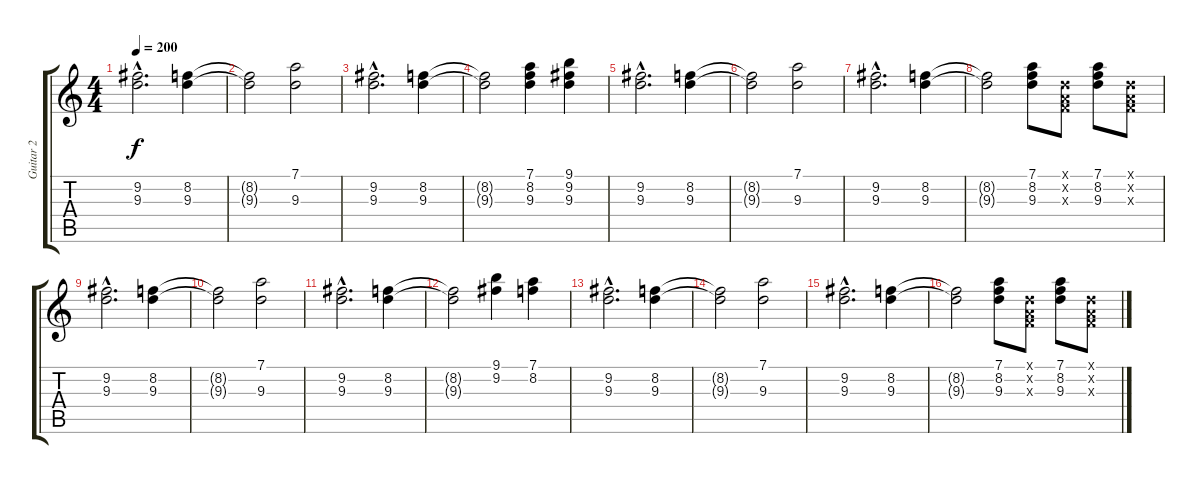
\track ("Guitar 2" "Guitar 2") {instrument distortionguitar}
\staff {score tabs}
\tuning (D4 A3 F3 C3 G2 C2) {hide}
\ts (4 4)
\tempo 200
\clef g2
\ks c
(9.2{hac} 9.3{hac}).2{d dy f volume 14 balance 5 instrument electricguitarclean} (8.2 9.3).4 |
(8.2{t} 9.3{t}).2{volume 14 balance 5 instrument electricguitarclean} (7.1 9.3).2 |
(9.2{hac} 9.3{hac}).2{d volume 14 balance 5 instrument electricguitarclean} (8.2 9.3).4 |
(8.2{t} 9.3{t}).2{volume 14 balance 5 instrument electricguitarclean} (7.1 8.2 9.3).4 (9.1 9.2 9.3).4 |
(9.2{hac} 9.3{hac}).2{d volume 14 balance 5 instrument electricguitarclean} (8.2 9.3).4 |
(8.2{t} 9.3{t}).2{volume 14 balance 5 instrument electricguitarclean} (7.1 9.3).2 |
(9.2{hac} 9.3{hac}).2{d volume 14 balance 5 instrument electricguitarclean} (8.2 9.3).4 |
(8.2{t} 9.3{t}).2{volume 14 balance 5 instrument electricguitarclean} (7.1 8.2 9.3).8 (0.1{x} 0.2{x} 0.3{x}).8 (7.1 8.2 9.3).8 (0.1{x} 0.2{x} 0.3{x}).8 |
(9.2{hac} 9.3{hac}).2{d volume 14 balance 5 instrument electricguitarclean} (8.2 9.3).4 |
(8.2{t} 9.3{t}).2{volume 14 balance 5 instrument electricguitarclean} (7.1 9.3).2 |
(9.2{hac} 9.3{hac}).2{d volume 14 balance 5 instrument electricguitarclean} (8.2 9.3).4 |
(8.2{t} 9.3{t}).2{volume 14 balance 5 instrument electricguitarclean} (9.1 9.2).4{volume 14 balance 5 instrument distortionguitar} (7.1 8.2).4 |
(9.2{hac} 9.3{hac}).2{d volume 14 balance 5 instrument electricguitarclean} (8.2 9.3).4 |
(8.2{t} 9.3{t}).2{volume 14 balance 5 instrument electricguitarclean} (7.1 9.3).2 |
(9.2{hac} 9.3{hac}).2{d volume 14 balance 5 instrument electricguitarclean} (8.2 9.3).4 |
(8.2{t} 9.3{t}).2{volume 14 balance 5 instrument electricguitarclean} (7.1 8.2 9.3).8 (0.1{x} 0.2{x} 0.3{x}).8 (7.1 8.2 9.3).8 (0.1{x} 0.2{x} 0.3{x}).8
